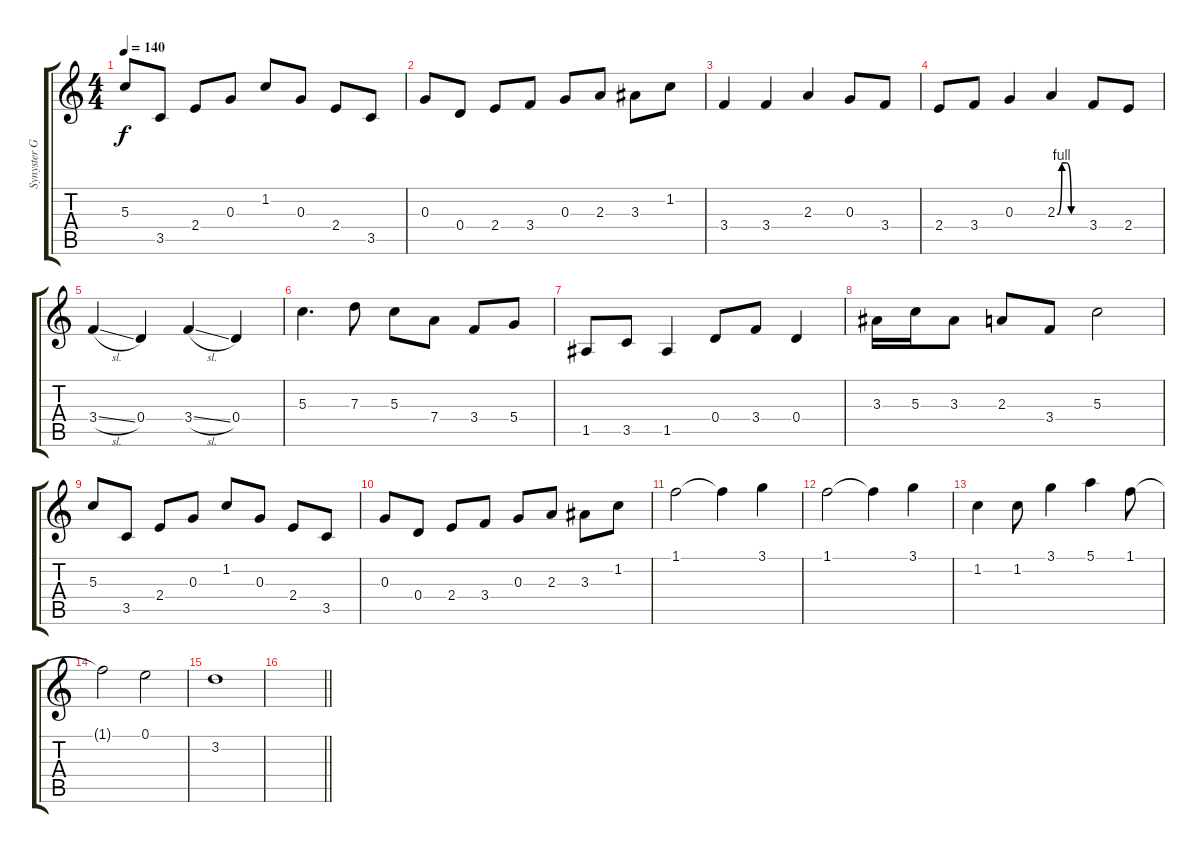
\track ("Synyster Gates" "Synyster G") {instrument distortionguitar}
\staff {score tabs}
\tuning (E4 B3 G3 D3 A2 E2) {hide}
\ts (4 4)
\tempo 140
\clef g2
\ks c
5.3.8{dy f} 3.5.8 2.4.8 0.3.8 1.2.8 0.3.8 2.4.8 3.5.8 |
0.3.8 0.4.8 2.4.8 3.4.8 0.3.8 2.3.8 3.3.8 1.2.8 |
3.4.4 3.4.4 2.3.4 0.3.8 3.4.8 |
2.4.8 3.4.8 0.3.4 2.3{be (custom 0 0 10 4 20 4 30 0 60 0)}.4 3.4.8 2.4.8 |
3.4{sl}.4 0.4.4 3.4{sl}.4 0.4.4 |
5.3.4{d} 7.3.8 5.3.8 7.4.8 3.4.8 5.4.8 |
1.5.8 3.5.8 1.5.4 0.4.8 3.4.8 0.4.4 |
3.3.16 5.3.16 3.3.8 2.3.8 3.4.8 5.3.2 |
5.3.8 3.5.8 2.4.8 0.3.8 1.2.8 0.3.8 2.4.8 3.5.8 |
0.3.8 0.4.8 2.4.8 3.4.8 0.3.8 2.3.8 3.3.8 1.2.8 |
1.1.2 1.1{t}.4 3.1.4 |
1.1.2 1.1{t}.4 3.1.4 |
1.2.4 1.2.8 3.1.4 5.1.4 1.1.8 |
1.1{t}.2 0.1.2 |
3.2.1 |
\barLineRight lightlight
